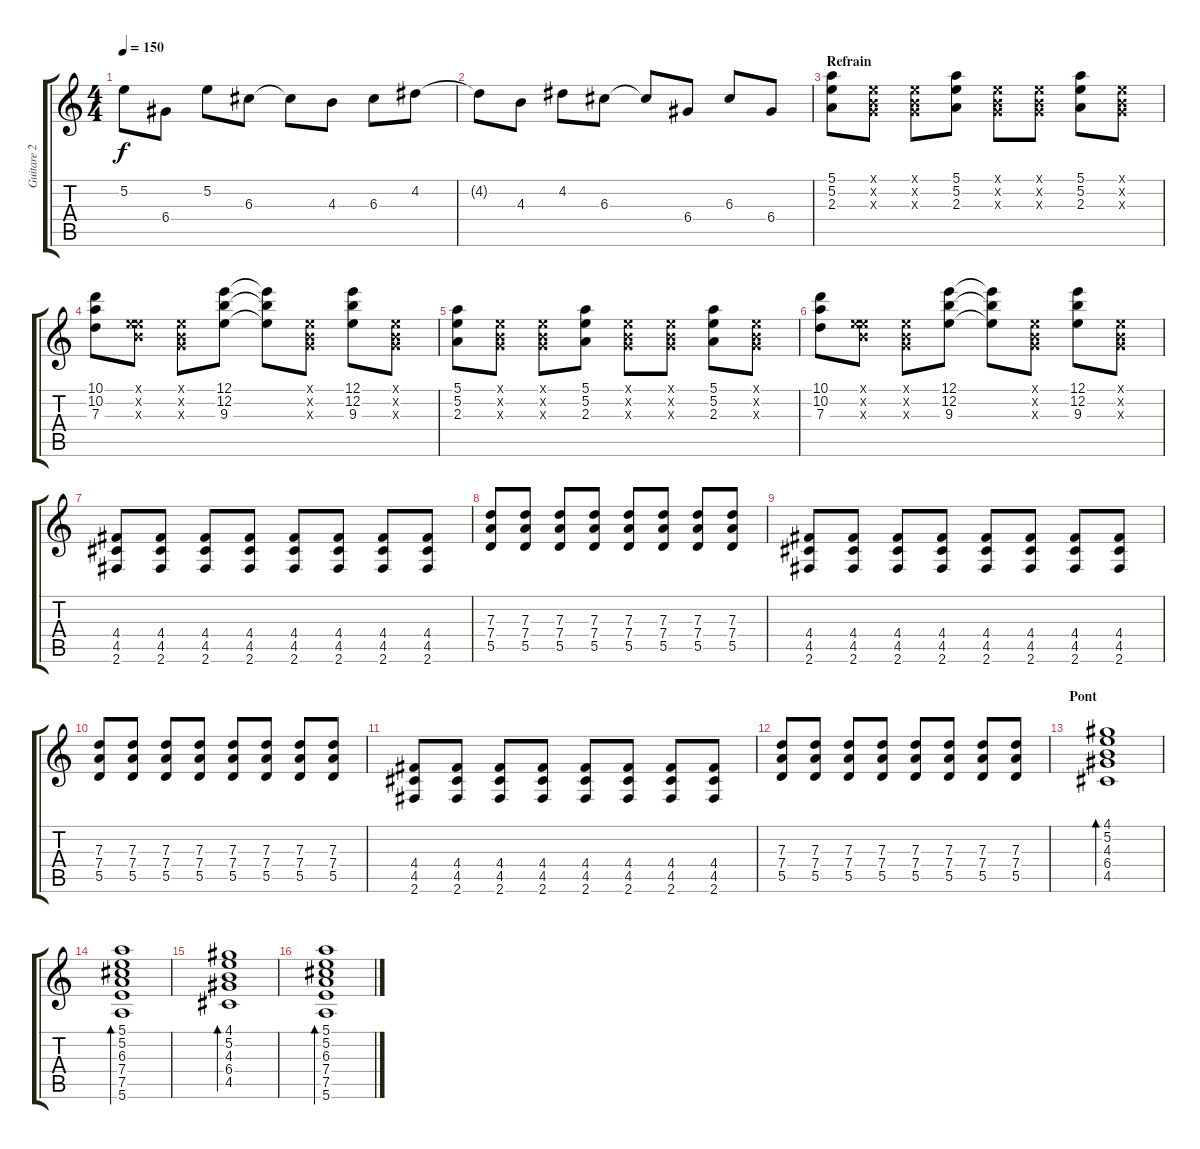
\track ("Guitare 2" "Guitare 2") {instrument electricguitarclean}
\staff {score tabs}
\tuning (E4 B3 G3 D3 A2 E2) {hide}
\ts (4 4)
\tempo 150
\clef g2
\ks c
5.2.8{dy f} 6.4.8 5.2.8 6.3.8 6.3{t}.8 4.3.8 6.3.8 4.2.8 |
4.2{t}.8 4.3.8 4.2.8 6.3.8 6.3{t}.8 6.4.8 6.3.8 6.4.8 |
\section ("" "Refrain")
(5.1 5.2 2.3).8 (0.1{x} 0.2{x} 0.3{x}).8 (0.1{x} 0.2{x} 0.3{x}).8 (5.1 5.2 2.3).8 (0.1{x} 0.2{x} 0.3{x}).8 (0.1{x} 0.2{x} 0.3{x}).8 (5.1 5.2 2.3).8 (0.1{x} 0.2{x} 0.3{x}).8 |
(10.1 10.2 7.3).8 (0.1{x} 0.2{x} 9.3{x}).8 (0.1{x} 0.2{x} 0.3{x}).8 (12.1 12.2 9.3).8 (12.1{t} 12.2{t} 9.3{t}).8 (0.1{x} 0.2{x} 0.3{x}).8 (12.1 12.2 9.3).8 (0.1{x} 0.2{x} 0.3{x}).8 |
(5.1 5.2 2.3).8 (0.1{x} 0.2{x} 0.3{x}).8 (0.1{x} 0.2{x} 0.3{x}).8 (5.1 5.2 2.3).8 (0.1{x} 0.2{x} 0.3{x}).8 (0.1{x} 0.2{x} 0.3{x}).8 (5.1 5.2 2.3).8 (0.1{x} 0.2{x} 0.3{x}).8 |
(10.1 10.2 7.3).8 (0.1{x} 0.2{x} 9.3{x}).8 (0.1{x} 0.2{x} 0.3{x}).8 (12.1 12.2 9.3).8 (12.1{t} 12.2{t} 9.3{t}).8 (0.1{x} 0.2{x} 0.3{x}).8 (12.1 12.2 9.3).8 (0.1{x} 0.2{x} 0.3{x}).8 |
(4.4 4.5 2.6).8 (4.4 4.5 2.6).8 (4.4 4.5 2.6).8 (4.4 4.5 2.6).8 (4.4 4.5 2.6).8 (4.4 4.5 2.6).8 (4.4 4.5 2.6).8 (4.4 4.5 2.6).8 |
(7.3 7.4 5.5).8 (7.3 7.4 5.5).8 (7.3 7.4 5.5).8 (7.3 7.4 5.5).8 (7.3 7.4 5.5).8 (7.3 7.4 5.5).8 (7.3 7.4 5.5).8 (7.3 7.4 5.5).8 |
(4.4 4.5 2.6).8 (4.4 4.5 2.6).8 (4.4 4.5 2.6).8 (4.4 4.5 2.6).8 (4.4 4.5 2.6).8 (4.4 4.5 2.6).8 (4.4 4.5 2.6).8 (4.4 4.5 2.6).8 |
(7.3 7.4 5.5).8 (7.3 7.4 5.5).8 (7.3 7.4 5.5).8 (7.3 7.4 5.5).8 (7.3 7.4 5.5).8 (7.3 7.4 5.5).8 (7.3 7.4 5.5).8 (7.3 7.4 5.5).8 |
(4.4 4.5 2.6).8 (4.4 4.5 2.6).8 (4.4 4.5 2.6).8 (4.4 4.5 2.6).8 (4.4 4.5 2.6).8 (4.4 4.5 2.6).8 (4.4 4.5 2.6).8 (4.4 4.5 2.6).8 |
(7.3 7.4 5.5).8 (7.3 7.4 5.5).8 (7.3 7.4 5.5).8 (7.3 7.4 5.5).8 (7.3 7.4 5.5).8 (7.3 7.4 5.5).8 (7.3 7.4 5.5).8 (7.3 7.4 5.5).8 |
\section ("" "Pont")
(4.1 5.2 4.3 6.4 4.5).1{bd 120} |
(5.1 5.2 6.3 7.4 7.5 5.6).1{bd 120} |
(4.1 5.2 4.3 6.4 4.5).1{bd 120} |
(5.1 5.2 6.3 7.4 7.5 5.6).1{bd 120}
